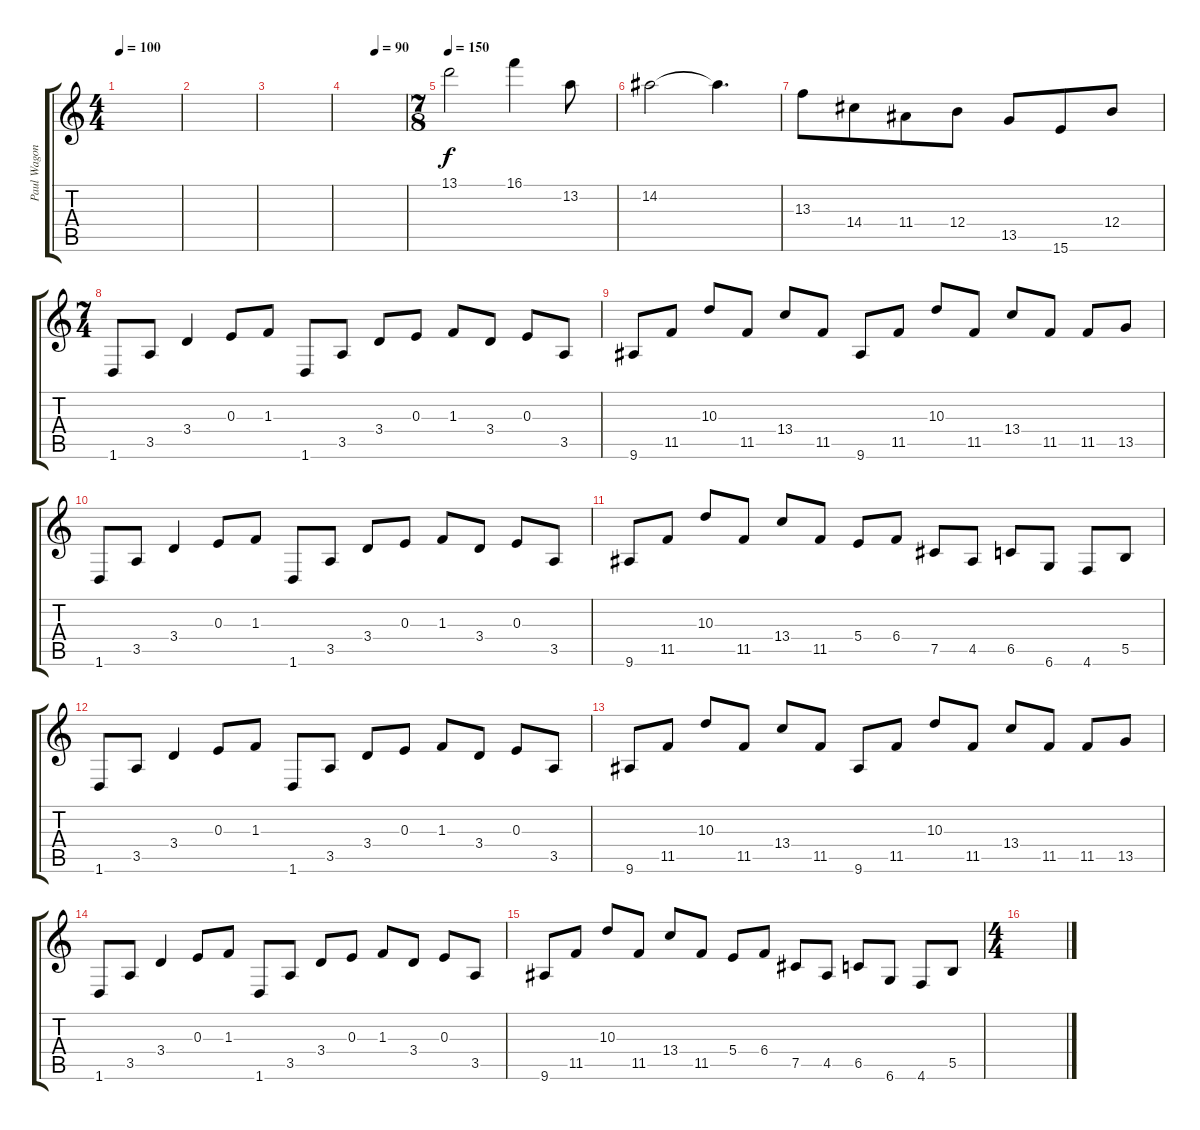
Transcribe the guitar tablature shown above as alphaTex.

\track ("Paul Wagonner" "Paul Wagon") {instrument distortionguitar}
\staff {score tabs}
\tuning (Db4 Ab3 E3 B2 Gb2 Db2) {hide}
\ts (4 4)
\tempo 100
\clef g2
\ks c
|
|
|
\tempo (90 0.5)
|
\ts (7 8)
\tempo 150
13.1.2{balance 4} 16.1.4 13.2.8 |
14.2.2 14.2{t}.4{d} |
13.3.8 14.4.8 11.4.8 12.4.8 13.5.8 15.6.8 12.4.8 |
\ts (7 4)
1.6.8 3.5.8 3.4.4 0.3.8 1.3.8 1.6.8 3.5.8 3.4.8 0.3.8 1.3.8 3.4.8 0.3.8 3.5.8 |
9.6.8 11.5.8 10.3.8 11.5.8 13.4.8 11.5.8 9.6.8 11.5.8 10.3.8 11.5.8 13.4.8 11.5.8 11.5.8 13.5.8 |
1.6.8 3.5.8 3.4.4 0.3.8 1.3.8 1.6.8 3.5.8 3.4.8 0.3.8 1.3.8 3.4.8 0.3.8 3.5.8 |
9.6.8 11.5.8 10.3.8 11.5.8 13.4.8 11.5.8 5.4.8 6.4.8 7.5.8 4.5.8 6.5.8 6.6.8 4.6.8 5.5.8 |
1.6.8 3.5.8 3.4.4 0.3.8 1.3.8 1.6.8 3.5.8 3.4.8 0.3.8 1.3.8 3.4.8 0.3.8 3.5.8 |
9.6.8 11.5.8 10.3.8 11.5.8 13.4.8 11.5.8 9.6.8 11.5.8 10.3.8 11.5.8 13.4.8 11.5.8 11.5.8 13.5.8 |
1.6.8 3.5.8 3.4.4 0.3.8 1.3.8 1.6.8 3.5.8 3.4.8 0.3.8 1.3.8 3.4.8 0.3.8 3.5.8 |
9.6.8 11.5.8 10.3.8 11.5.8 13.4.8 11.5.8 5.4.8 6.4.8 7.5.8 4.5.8 6.5.8 6.6.8 4.6.8 5.5.8 |
\ts (4 4)
